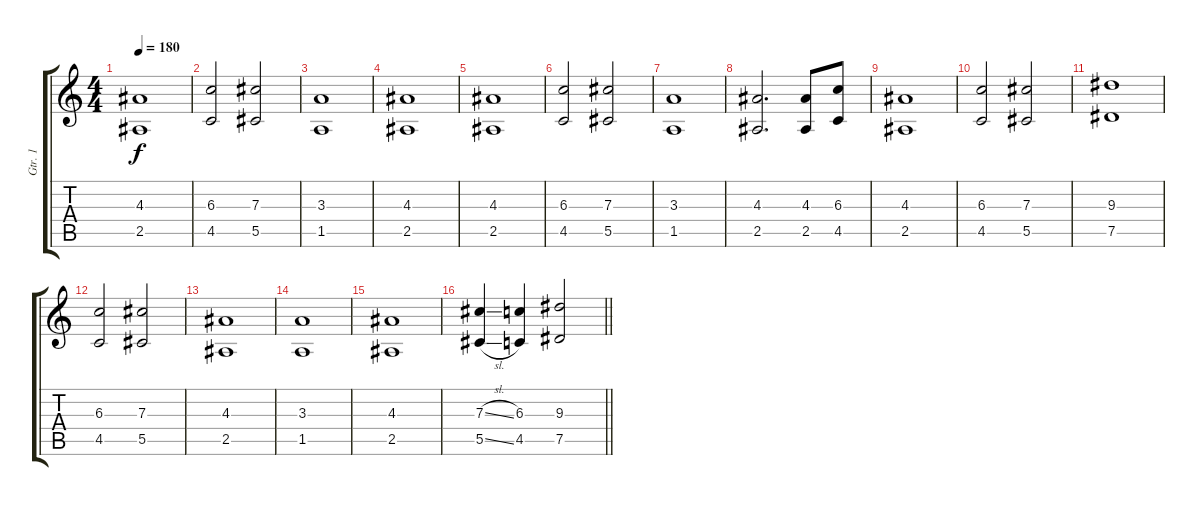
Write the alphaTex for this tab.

\track ("Gtr. 1" "Gtr. 1") {instrument distortionguitar}
\staff {score tabs}
\tuning (Eb4 Bb3 Gb3 Db3 Ab2 Eb2) {hide}
\ts (4 4)
\tempo 180
\clef g2
\ks c
(4.3 2.5).1{dy f} |
(6.3 4.5).2 (7.3 5.5).2 |
(3.3 1.5).1 |
(4.3 2.5).1 |
(4.3 2.5).1 |
(6.3 4.5).2 (7.3 5.5).2 |
(3.3 1.5).1 |
(4.3 2.5).2{d} (4.3 2.5).8 (6.3 4.5).8 |
(4.3 2.5).1 |
(6.3 4.5).2 (7.3 5.5).2 |
(9.3 7.5).1 |
(6.3 4.5).2 (7.3 5.5).2 |
(4.3 2.5).1 |
(3.3 1.5).1 |
(4.3 2.5).1 |
\barLineRight lightlight
(7.3{sl} 5.5{sl}).4 (6.3 4.5).4 (9.3 7.5).2
